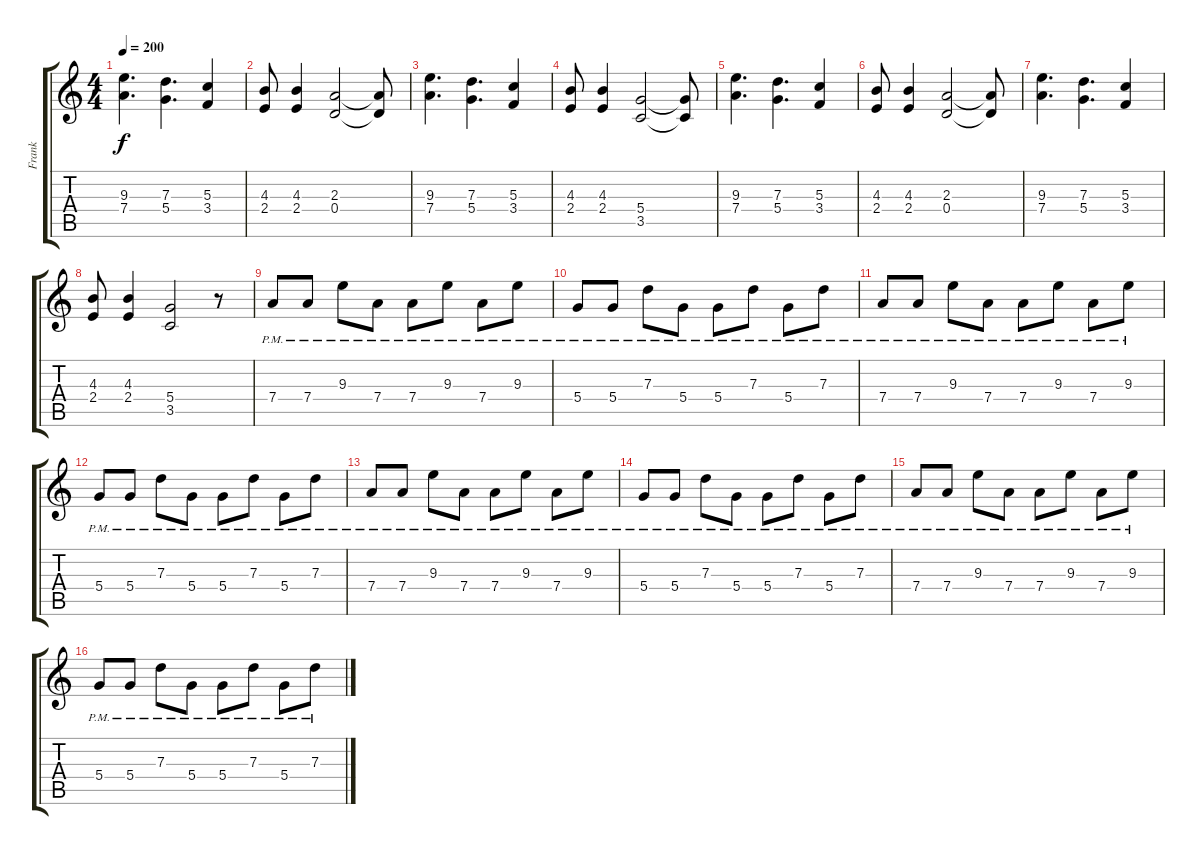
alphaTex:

\track ("Frank" "Frank") {instrument distortionguitar}
\staff {score tabs}
\tuning (E4 B3 G3 D3 A2 E2) {hide}
\ts (4 4)
\tempo 200
\clef g2
\ks c
(9.3 7.4).4{d dy f} (7.3 5.4).4{d} (5.3 3.4).4 |
(4.3 2.4).8 (4.3 2.4).4 (2.3 0.4).2 (2.3{t} 0.4{t}).8 |
(9.3 7.4).4{d} (7.3 5.4).4{d} (5.3 3.4).4 |
(4.3 2.4).8 (4.3 2.4).4 (5.4 3.5).2 (5.4{t} 3.5{t}).8 |
(9.3 7.4).4{d} (7.3 5.4).4{d} (5.3 3.4).4 |
(4.3 2.4).8 (4.3 2.4).4 (2.3 0.4).2 (2.3{t} 0.4{t}).8 |
(9.3 7.4).4{d} (7.3 5.4).4{d} (5.3 3.4).4 |
(4.3 2.4).8 (4.3 2.4).4 (5.4 3.5).2 r.8 |
7.4{pm}.8 7.4{pm}.8 9.3{pm}.8 7.4{pm}.8 7.4{pm}.8 9.3{pm}.8 7.4{pm}.8 9.3{pm}.8 |
5.4{pm}.8 5.4{pm}.8 7.3{pm}.8 5.4{pm}.8 5.4{pm}.8 7.3{pm}.8 5.4{pm}.8 7.3{pm}.8 |
7.4{pm}.8 7.4{pm}.8 9.3{pm}.8 7.4{pm}.8 7.4{pm}.8 9.3{pm}.8 7.4{pm}.8 9.3{pm}.8 |
5.4{pm}.8 5.4{pm}.8 7.3{pm}.8 5.4{pm}.8 5.4{pm}.8 7.3{pm}.8 5.4{pm}.8 7.3{pm}.8 |
7.4{pm}.8 7.4{pm}.8 9.3{pm}.8 7.4{pm}.8 7.4{pm}.8 9.3{pm}.8 7.4{pm}.8 9.3{pm}.8 |
5.4{pm}.8 5.4{pm}.8 7.3{pm}.8 5.4{pm}.8 5.4{pm}.8 7.3{pm}.8 5.4{pm}.8 7.3{pm}.8 |
7.4{pm}.8 7.4{pm}.8 9.3{pm}.8 7.4{pm}.8 7.4{pm}.8 9.3{pm}.8 7.4{pm}.8 9.3{pm}.8 |
5.4{pm}.8 5.4{pm}.8 7.3{pm}.8 5.4{pm}.8 5.4{pm}.8 7.3{pm}.8 5.4{pm}.8 7.3{pm}.8
